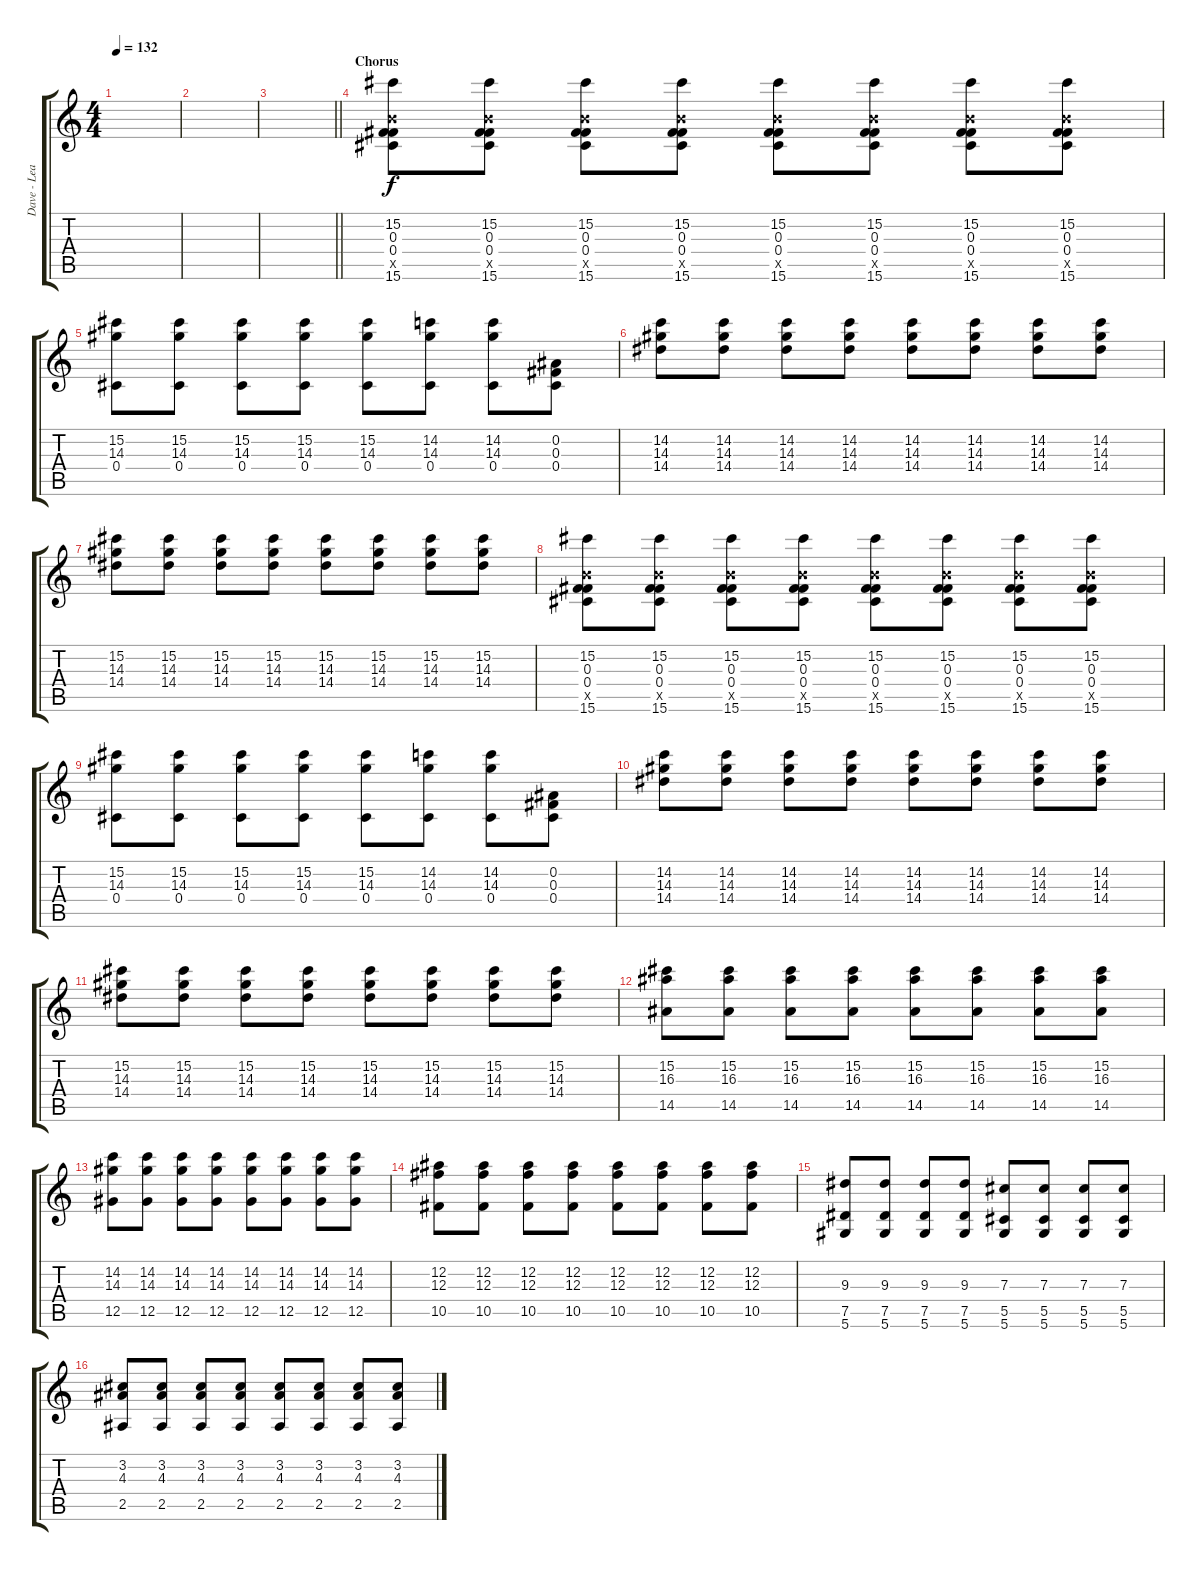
\track ("Dave - Lead Guitar" "Dave - Lea") {instrument overdrivenguitar}
\staff {score tabs}
\tuning (Eb4 Bb3 Gb3 Db3 Ab2 Eb2) {hide}
\ts (4 4)
\tempo 132
\clef g2
\ks c
|
|
\barLineRight lightlight
|
\section ("" "Chorus")
(15.2 0.3 0.4 15.5{x} 15.6).8{volume 8 instrument overdrivenguitar} (15.2 0.3 0.4 15.5{x} 15.6).8 (15.2 0.3 0.4 15.5{x} 15.6).8 (15.2 0.3 0.4 15.5{x} 15.6).8 (15.2 0.3 0.4 15.5{x} 15.6).8 (15.2 0.3 0.4 15.5{x} 15.6).8 (15.2 0.3 0.4 15.5{x} 15.6).8 (15.2 0.3 0.4 15.5{x} 15.6).8 |
(15.2 14.3 0.4).8 (15.2 14.3 0.4).8 (15.2 14.3 0.4).8 (15.2 14.3 0.4).8 (15.2 14.3 0.4).8 (14.2 14.3 0.4).8 (14.2 14.3 0.4).8 (0.2 0.3 0.4).8 |
(14.2 14.3 14.4).8 (14.2 14.3 14.4).8 (14.2 14.3 14.4).8 (14.2 14.3 14.4).8 (14.2 14.3 14.4).8 (14.2 14.3 14.4).8 (14.2 14.3 14.4).8 (14.2 14.3 14.4).8 |
(15.2 14.3 14.4).8 (15.2 14.3 14.4).8 (15.2 14.3 14.4).8 (15.2 14.3 14.4).8 (15.2 14.3 14.4).8 (15.2 14.3 14.4).8 (15.2 14.3 14.4).8 (15.2 14.3 14.4).8 |
(15.2 0.3 0.4 15.5{x} 15.6).8 (15.2 0.3 0.4 15.5{x} 15.6).8 (15.2 0.3 0.4 15.5{x} 15.6).8 (15.2 0.3 0.4 15.5{x} 15.6).8 (15.2 0.3 0.4 15.5{x} 15.6).8 (15.2 0.3 0.4 15.5{x} 15.6).8 (15.2 0.3 0.4 15.5{x} 15.6).8 (15.2 0.3 0.4 15.5{x} 15.6).8 |
(15.2 14.3 0.4).8 (15.2 14.3 0.4).8 (15.2 14.3 0.4).8 (15.2 14.3 0.4).8 (15.2 14.3 0.4).8 (14.2 14.3 0.4).8 (14.2 14.3 0.4).8 (0.2 0.3 0.4).8 |
(14.2 14.3 14.4).8 (14.2 14.3 14.4).8 (14.2 14.3 14.4).8 (14.2 14.3 14.4).8 (14.2 14.3 14.4).8 (14.2 14.3 14.4).8 (14.2 14.3 14.4).8 (14.2 14.3 14.4).8 |
(15.2 14.3 14.4).8 (15.2 14.3 14.4).8 (15.2 14.3 14.4).8 (15.2 14.3 14.4).8 (15.2 14.3 14.4).8 (15.2 14.3 14.4).8 (15.2 14.3 14.4).8 (15.2 14.3 14.4).8 |
(15.2 16.3 14.5).8 (15.2 16.3 14.5).8 (15.2 16.3 14.5).8 (15.2 16.3 14.5).8 (15.2 16.3 14.5).8 (15.2 16.3 14.5).8 (15.2 16.3 14.5).8 (15.2 16.3 14.5).8 |
(14.2 14.3 12.5).8 (14.2 14.3 12.5).8 (14.2 14.3 12.5).8 (14.2 14.3 12.5).8 (14.2 14.3 12.5).8 (14.2 14.3 12.5).8 (14.2 14.3 12.5).8 (14.2 14.3 12.5).8 |
(12.2 12.3 10.5).8 (12.2 12.3 10.5).8 (12.2 12.3 10.5).8 (12.2 12.3 10.5).8 (12.2 12.3 10.5).8 (12.2 12.3 10.5).8 (12.2 12.3 10.5).8 (12.2 12.3 10.5).8 |
(9.3 7.5 5.6).8 (9.3 7.5 5.6).8 (9.3 7.5 5.6).8 (9.3 7.5 5.6).8 (7.3 5.5 5.6).8 (7.3 5.5 5.6).8 (7.3 5.5 5.6).8 (7.3 5.5 5.6).8 |
(3.2 4.3 2.5).8 (3.2 4.3 2.5).8 (3.2 4.3 2.5).8 (3.2 4.3 2.5).8 (3.2 4.3 2.5).8 (3.2 4.3 2.5).8 (3.2 4.3 2.5).8 (3.2 4.3 2.5).8
